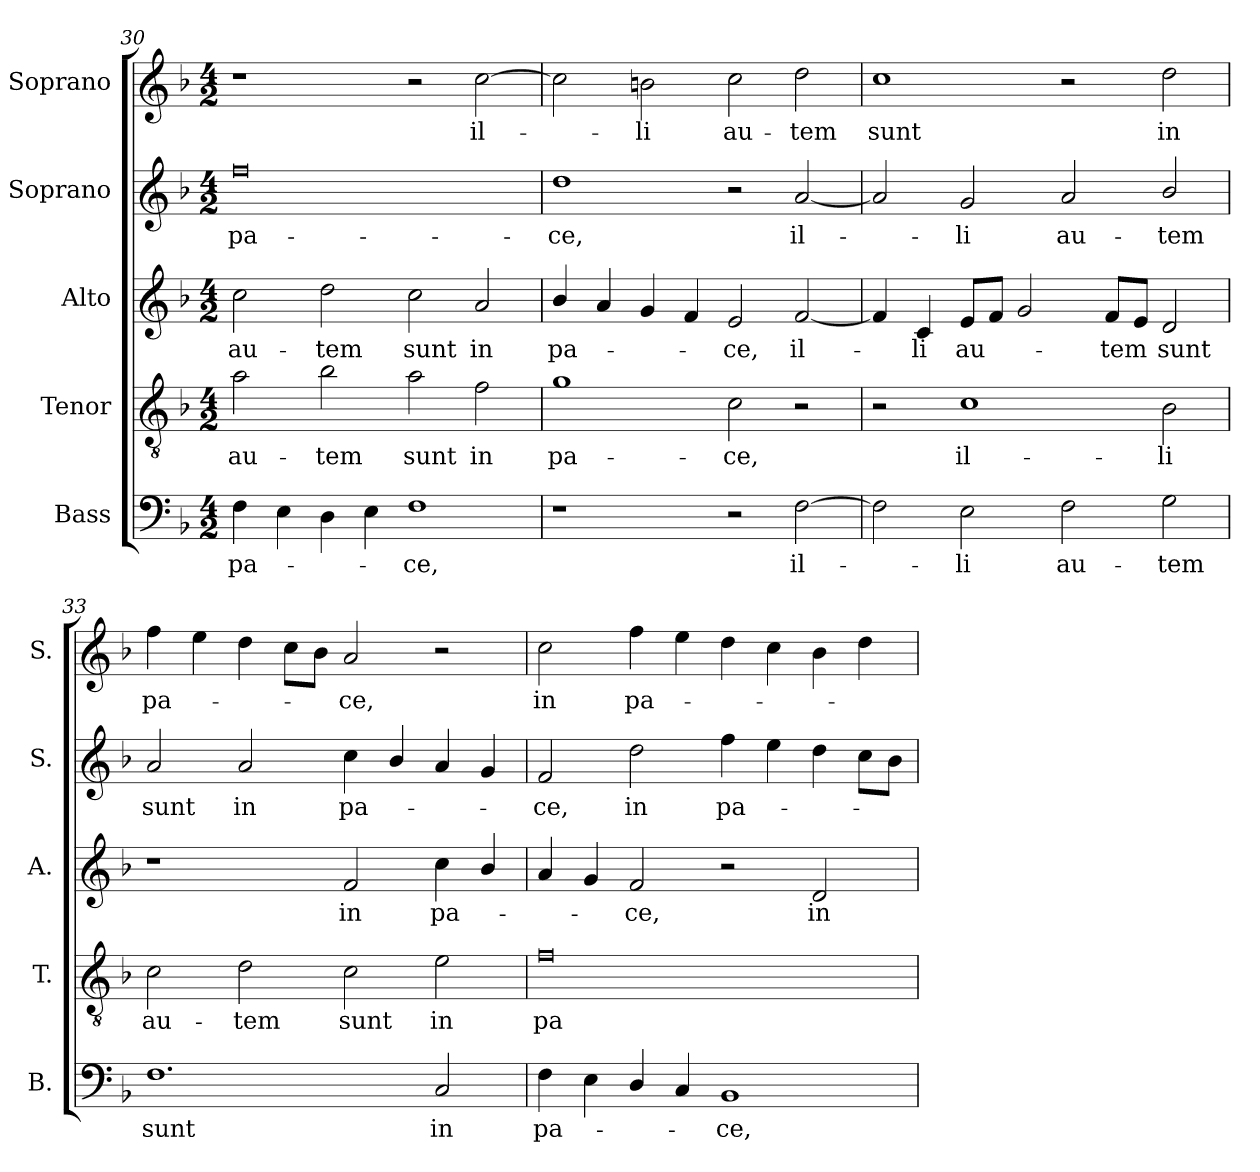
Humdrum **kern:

**kern	**text	**kern	**text	**kern	**text	**kern	**text	**kern	**text
*part5	*part5	*part4	*part4	*part3	*part3	*part2	*part2	*part1	*part1
*staff5	*staff5	*staff4	*staff4	*staff3	*staff3	*staff2	*staff2	*staff1	*staff1
*I"Bass	*	*I"Tenor	*	*I"Alto	*	*I"Soprano	*	*I"Soprano	*
*I'B.	*	*I'T.	*	*I'A.	*	*I'S.	*	*I'S.	*
*clefF4	*	*clefGv2	*	*clefG2	*	*clefG2	*	*clefG2	*
*	*	*ITrd7c12	*	*	*	*	*	*	*
*k[b-]	*	*k[b-]	*	*k[b-]	*	*k[b-]	*	*k[b-]	*
*F:	*	*F:	*	*F:	*	*F:	*	*F:	*
*M4/2	*	*M4/2	*	*M4/2	*	*M4/2	*	*M4/2	*
=30	=30	=30	=30	=30	=30	=30	=30	=30	=30
!	!LO:LY:b:color=#000000	!	!	!	!	!	!	!	!
!	!	!	!LO:LY:b:color=#000000	!	!	!	!	!	!
!	!	!	!	!	!LO:LY:b:color=#000000	!	!	!	!
!	!	!	!	!	!	!	!LO:LY:b:color=#000000	!	!
4Fi\	pa-	2Ai\	au-	2cci\	au-	0ffi	pa-	1r	.
4Ei\	.	.	.	.	.	.	.	.	.
!	!	!	!LO:LY:b:color=#000000	!	!	!	!	!	!
!	!	!	!	!	!LO:LY:b:color=#000000	!	!	!	!
4Di\	.	2B-i\	-tem	2ddi\	-tem	.	.	.	.
4Ei\	.	.	.	.	.	.	.	.	.
!	!LO:LY:b:color=#000000	!	!	!	!	!	!	!	!
!	!	!	!LO:LY:b:color=#000000	!	!	!	!	!	!
!	!	!	!	!	!LO:LY:b:color=#000000	!	!	!	!
1Fi	-ce,	2Ai\	sunt	2cci\	sunt	.	.	2r	.
!	!	!	!LO:LY:b:color=#000000	!	!	!	!	!	!
!	!	!	!	!	!LO:LY:b:color=#000000	!	!	!	!
!	!	!	!	!	!	!	!	!	!LO:LY:b:color=#000000
.	.	2Fi\	in	2ai/	in	.	.	[2cci\	il-
!!LO:PB:g=z
=31	=31	=31	=31	=31	=31	=31	=31	=31	=31
!	!	!	!LO:LY:b:color=#000000	!	!	!	!	!	!
!	!	!	!	!	!LO:LY:b:color=#000000	!	!	!	!
!	!	!	!	!	!	!	!LO:LY:b:color=#000000	!	!
1r	.	1Gi	pa-	4b-i/	pa-	1ddi	-ce,	2cci\]	.
.	.	.	.	4ai/	.	.	.	.	.
!	!	!	!	!	!	!	!	!	!LO:LY:b:color=#000000
.	.	.	.	4gi/	.	.	.	2bni\	-li
.	.	.	.	4fi/	.	.	.	.	.
!	!	!	!LO:LY:b:color=#000000	!	!	!	!	!	!
!	!	!	!	!	!LO:LY:b:color=#000000	!	!	!	!
!	!	!	!	!	!	!	!	!	!LO:LY:b:color=#000000
2r	.	2Ci\	-ce,	2ei/	-ce,	2r	.	2cci\	au-
!	!LO:LY:b:color=#000000	!	!	!	!	!	!	!	!
!	!	!	!	!	!LO:LY:b:color=#000000	!	!	!	!
!	!	!	!	!	!	!	!LO:LY:b:color=#000000	!	!
!	!	!	!	!	!	!	!	!	!LO:LY:b:color=#000000
[2Fi\	il-	2r	.	[2fi/	il-	[2ai/	il-	2ddi\	-tem
=32	=32	=32	=32	=32	=32	=32	=32	=32	=32
!	!	!	!	!	!	!	!	!	!LO:LY:b:color=#000000
2Fi\]	.	2r	.	4fi/]	.	2ai/]	.	1cci	sunt
!	!	!	!	!	!LO:LY:b:color=#000000	!	!	!	!
.	.	.	.	4ci/	-li	.	.	.	.
!	!LO:LY:b:color=#000000	!	!	!	!	!	!	!	!
!	!	!	!LO:LY:b:color=#000000	!	!	!	!	!	!
!	!	!	!	!	!LO:LY:b:color=#000000	!	!	!	!
!	!	!	!	!	!	!	!LO:LY:b:color=#000000	!	!
2Ei\	-li	1Ci	il-	8ei/L	au-	2gi/	-li	.	.
.	.	.	.	8fi/J	.	.	.	.	.
.	.	.	.	2gi/	.	.	.	.	.
!	!LO:LY:b:color=#000000	!	!	!	!	!	!	!	!
!	!	!	!	!	!	!	!LO:LY:b:color=#000000	!	!
2Fi\	au-	.	.	.	.	2ai/	au-	2r	.
!	!	!	!	!	!LO:LY:b:color=#000000	!	!	!	!
.	.	.	.	8fi/L	-tem	.	.	.	.
.	.	.	.	8ei/J	.	.	.	.	.
!	!LO:LY:b:color=#000000	!	!	!	!	!	!	!	!
!	!	!	!LO:LY:b:color=#000000	!	!	!	!	!	!
!	!	!	!	!	!LO:LY:b:color=#000000	!	!	!	!
!	!	!	!	!	!	!	!LO:LY:b:color=#000000	!	!
!	!	!	!	!	!	!	!	!	!LO:LY:b:color=#000000
2Gi\	-tem	2BB-i\	-li	2di/	sunt	2b-i/	-tem	2ddi\	in
=33	=33	=33	=33	=33	=33	=33	=33	=33	=33
!	!LO:LY:b:color=#000000	!	!	!	!	!	!	!	!
!	!	!	!LO:LY:b:color=#000000	!	!	!	!	!	!
!	!	!	!	!	!	!	!LO:LY:b:color=#000000	!	!
!	!	!	!	!	!	!	!	!	!LO:LY:b:color=#000000
1.Fi	sunt	2Ci\	au-	1r	.	2ai/	sunt	4ffi\	pa-
.	.	.	.	.	.	.	.	4eei\	.
!	!	!	!LO:LY:b:color=#000000	!	!	!	!	!	!
!	!	!	!	!	!	!	!LO:LY:b:color=#000000	!	!
.	.	2Di\	-tem	.	.	2ai/	in	4ddi\	.
.	.	.	.	.	.	.	.	8cci\L	.
.	.	.	.	.	.	.	.	8b-i\J	.
!	!	!	!LO:LY:b:color=#000000	!	!	!	!	!	!
!	!	!	!	!	!LO:LY:b:color=#000000	!	!	!	!
!	!	!	!	!	!	!	!LO:LY:b:color=#000000	!	!
!	!	!	!	!	!	!	!	!	!LO:LY:b:color=#000000
.	.	2Ci\	sunt	2fi/	in	4cci\	pa-	2ai/	-ce,
.	.	.	.	.	.	4b-i/	.	.	.
!	!LO:LY:b:color=#000000	!	!	!	!	!	!	!	!
!	!	!	!LO:LY:b:color=#000000	!	!	!	!	!	!
!	!	!	!	!	!LO:LY:b:color=#000000	!	!	!	!
2Ci/	in	2Ei\	in	4cci\	pa-	4ai/	.	2r	.
.	.	.	.	4b-i/	.	4gi/	.	.	.
=34	=34	=34	=34	=34	=34	=34	=34	=34	=34
!	!LO:LY:b:color=#000000	!	!	!	!	!	!	!	!
!	!	!	!LO:LY:b:color=#000000	!	!	!	!	!	!
!	!	!	!	!	!	!	!LO:LY:b:color=#000000	!	!
!	!	!	!	!	!	!	!	!	!LO:LY:b:color=#000000
4Fi\	pa-	0Fi	pa-	4ai/	.	2fi/	-ce,	2cci\	in
4Ei\	.	.	.	4gi/	.	.	.	.	.
!	!	!	!	!	!LO:LY:b:color=#000000	!	!	!	!
!	!	!	!	!	!	!	!LO:LY:b:color=#000000	!	!
!	!	!	!	!	!	!	!	!	!LO:LY:b:color=#000000
4Di/	.	.	.	2fi/	-ce,	2ddi\	in	4ffi\	pa-
4Ci/	.	.	.	.	.	.	.	4eei\	.
!	!LO:LY:b:color=#000000	!	!	!	!	!	!	!	!
!	!	!	!	!	!	!	!LO:LY:b:color=#000000	!	!
1BB-i	-ce,	.	.	2r	.	4ffi\	pa-	4ddi\	.
.	.	.	.	.	.	4eei\	.	4cci\	.
!	!	!	!	!	!LO:LY:b:color=#000000	!	!	!	!
.	.	.	.	2di/	in	4ddi\	.	4b-i\	.
.	.	.	.	.	.	8cci\L	.	4ddi\	.
.	.	.	.	.	.	8b-i\J	.	.	.
=	=	=	=	=	=	=	=	=	=
*-	*-	*-	*-	*-	*-	*-	*-	*-	*-
